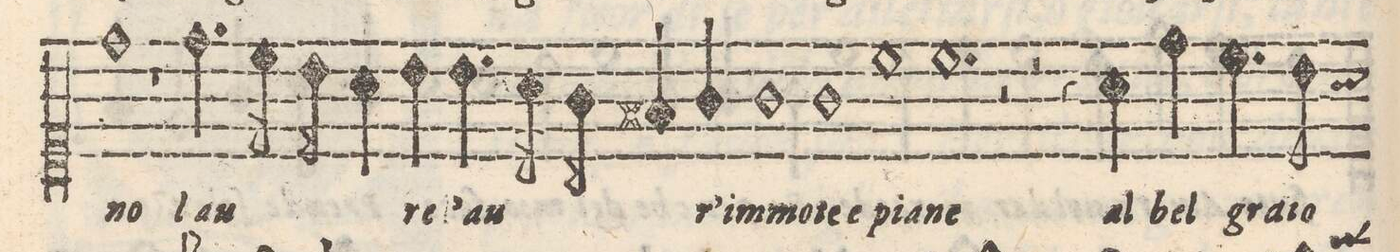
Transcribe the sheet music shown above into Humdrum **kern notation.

**kern	**text
*I"CANTO	*
*clefC1	*
*k[]	*
*met(C)	*
*M2/1	*
1dd	-no
1r	.
=8-	=8-
4.dd\	lau-
16cc\	.
16bny\	.
4a\	.
4b\	-re
4.b\	l'au-
16a\	.
16g\	.
4f#X/	.
4g/	-r'im-
=9-	=9-
1g	-mo-
1g	-te e
=10-	=10-
1cc	pia-
1.cc	-ne
=11-	=11-
2r	.
2r	.
4r	.
4a\	al
=12-	=12-
4dd\	bel
4.cc\	gra-
8b\	-to
*-	*-
